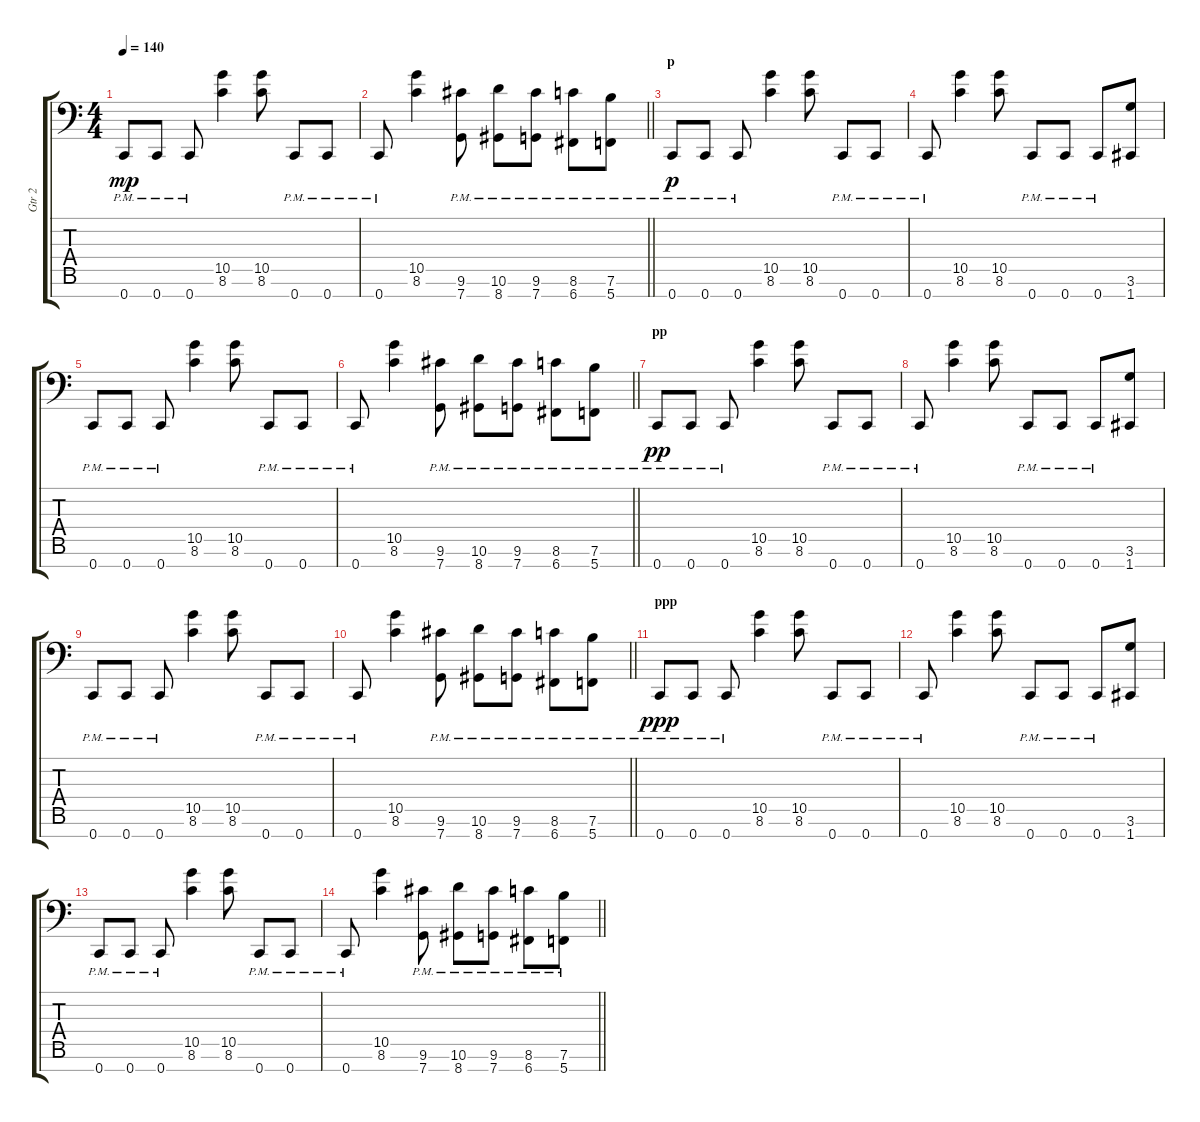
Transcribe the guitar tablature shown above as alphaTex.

\track ("Gtr 2" "Gtr 2") {instrument distortionguitar}
\staff {score tabs}
\tuning (E4 B3 G3 D3 A2 E2 C-1) {hide}
\ts (4 4)
\tempo 140
\clef f4
\ks c
0.7{pm}.8{dy mp} 0.7{pm}.8 0.7{pm}.8 (10.5 8.6).4 (10.5 8.6).8 0.7{pm}.8 0.7{pm}.8 |
\barLineRight lightlight
0.7{pm}.8 (10.5 8.6).4 (9.6{pm} 7.7{pm}).8 (10.6{pm} 8.7{pm}).8 (9.6{pm} 7.7{pm}).8 (8.6{pm} 6.7{pm}).8 (7.6{pm} 5.7{pm}).8 |
\section ("" "p")
0.7{pm}.8{dy p} 0.7{pm}.8 0.7{pm}.8 (10.5 8.6).4 (10.5 8.6).8 0.7{pm}.8 0.7{pm}.8 |
0.7{pm}.8 (10.5 8.6).4 (10.5 8.6).8 0.7{pm}.8 0.7{pm}.8 0.7{pm}.8 (3.6 1.7).8 |
0.7{pm}.8 0.7{pm}.8 0.7{pm}.8 (10.5 8.6).4 (10.5 8.6).8 0.7{pm}.8 0.7{pm}.8 |
\barLineRight lightlight
0.7{pm}.8 (10.5 8.6).4 (9.6{pm} 7.7{pm}).8 (10.6{pm} 8.7{pm}).8 (9.6{pm} 7.7{pm}).8 (8.6{pm} 6.7{pm}).8 (7.6{pm} 5.7{pm}).8 |
\section ("" "pp")
0.7{pm}.8{dy pp} 0.7{pm}.8 0.7{pm}.8 (10.5 8.6).4 (10.5 8.6).8 0.7{pm}.8 0.7{pm}.8 |
0.7{pm}.8 (10.5 8.6).4 (10.5 8.6).8 0.7{pm}.8 0.7{pm}.8 0.7{pm}.8 (3.6 1.7).8 |
0.7{pm}.8 0.7{pm}.8 0.7{pm}.8 (10.5 8.6).4 (10.5 8.6).8 0.7{pm}.8 0.7{pm}.8 |
\barLineRight lightlight
0.7{pm}.8 (10.5 8.6).4 (9.6{pm} 7.7{pm}).8 (10.6{pm} 8.7{pm}).8 (9.6{pm} 7.7{pm}).8 (8.6{pm} 6.7{pm}).8 (7.6{pm} 5.7{pm}).8 |
\section ("" "ppp")
0.7{pm}.8{dy ppp} 0.7{pm}.8 0.7{pm}.8 (10.5 8.6).4 (10.5 8.6).8 0.7{pm}.8 0.7{pm}.8 |
0.7{pm}.8 (10.5 8.6).4 (10.5 8.6).8 0.7{pm}.8 0.7{pm}.8 0.7{pm}.8 (3.6 1.7).8 |
0.7{pm}.8 0.7{pm}.8 0.7{pm}.8 (10.5 8.6).4 (10.5 8.6).8 0.7{pm}.8 0.7{pm}.8 |
\barLineRight lightlight
0.7{pm}.8 (10.5 8.6).4 (9.6{pm} 7.7{pm}).8 (10.6{pm} 8.7{pm}).8 (9.6{pm} 7.7{pm}).8 (8.6{pm} 6.7{pm}).8 (7.6{pm} 5.7{pm}).8
